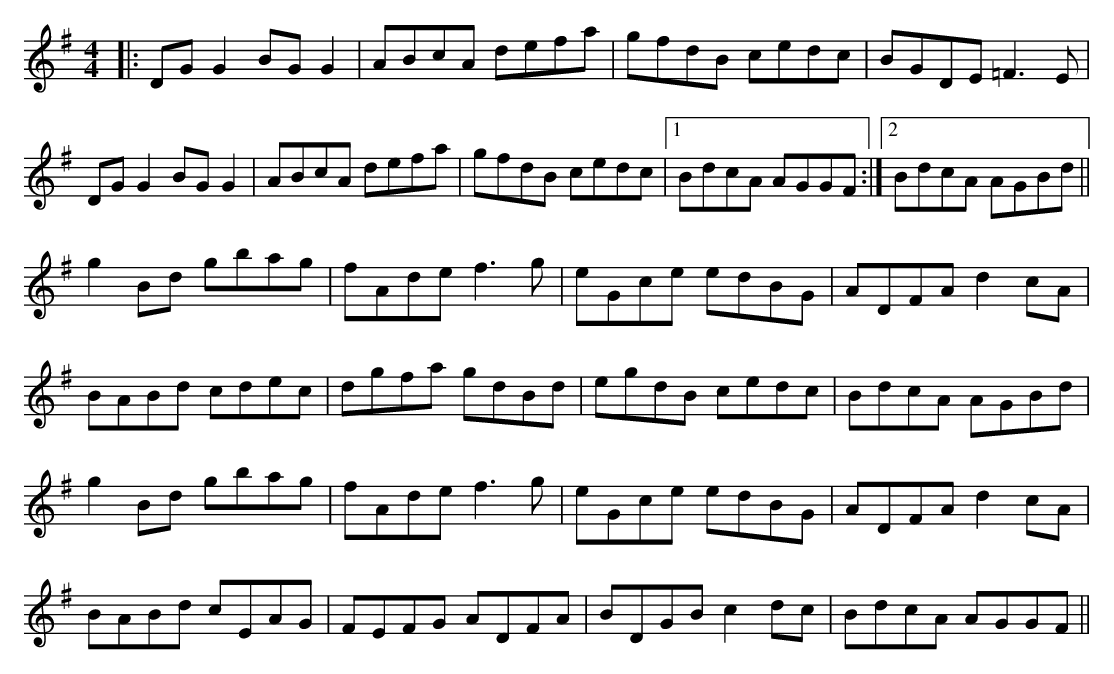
X:1
M:4/4
K:G
|:DGG2 BGG2|ABcA defa|gfdB cedc|BGDE =F3E|
DGG2 BGG2|ABcA defa|gfdB cedc|1 BdcA AGGF:|2 BdcA AGBd||
g2Bd gbag|fAde f3g|eGce edBG|ADFA d2cA|
BABd cdec|dgfa gdBd|egdB cedc|BdcA AGBd|
g2Bd gbag|fAde f3g|eGce edBG|ADFA d2cA|
BABd cEAG|FEFG ADFA|BDGB c2dc|BdcA AGGF||
